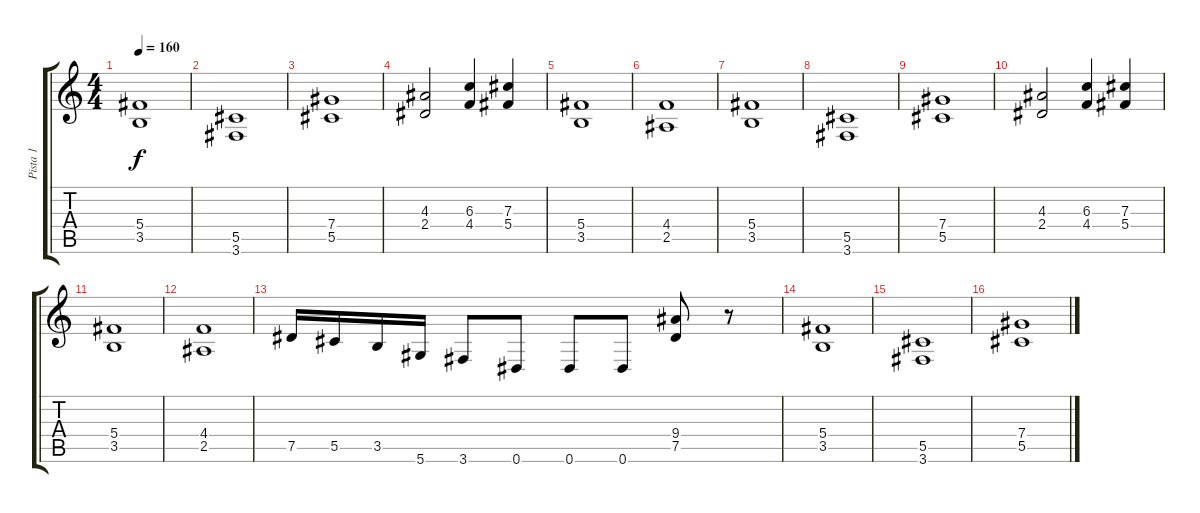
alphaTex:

\track ("Pista 1" "Pista 1") {instrument distortionguitar}
\staff {score tabs}
\tuning (Eb4 Bb3 Gb3 Db3 Ab2 Eb2) {hide}
\ts (4 4)
\tempo 160
\clef g2
\ks c
(5.4 3.5).1{dy f} |
(5.5 3.6).1 |
(7.4 5.5).1 |
(4.3 2.4).2 (6.3 4.4).4 (7.3 5.4).4 |
(5.4 3.5).1 |
(4.4 2.5).1 |
(5.4 3.5).1 |
(5.5 3.6).1 |
(7.4 5.5).1 |
(4.3 2.4).2 (6.3 4.4).4 (7.3 5.4).4 |
(5.4 3.5).1 |
(4.4 2.5).1 |
7.5.16 5.5.16 3.5.16 5.6.16 3.6.8 0.6.8 0.6.8 0.6.8 (9.4 7.5).8 r.8 |
(5.4 3.5).1 |
(5.5 3.6).1 |
(7.4 5.5).1
